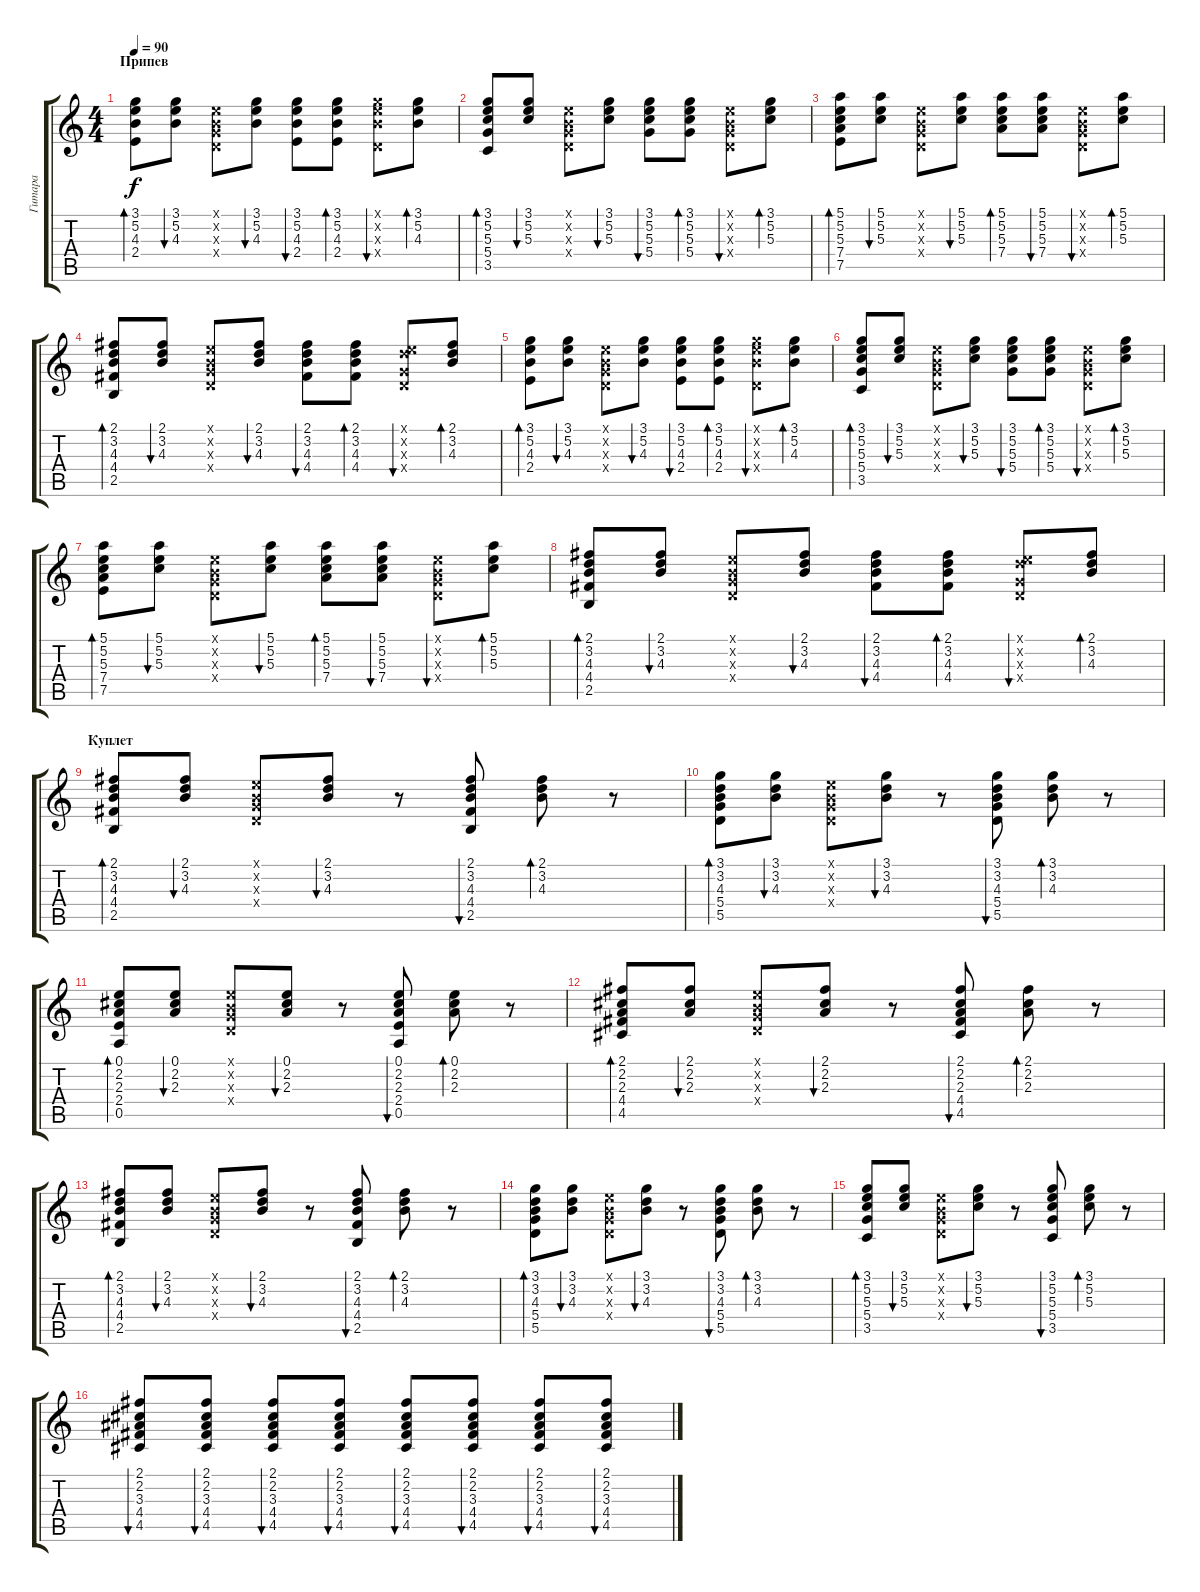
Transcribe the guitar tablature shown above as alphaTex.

\track ("Гитара" "Гитара") {instrument acousticguitarnylon}
\staff {score tabs}
\tuning (E4 B3 G3 D3 A2 E2) {hide}
\ts (4 4)
\section ("" "Припев")
\tempo 90
\clef g2
\ks c
(3.1 5.2 4.3 2.4).8{bd 60 dy f} (3.1 5.2 4.3).8{bu 60} (0.1{x} 0.2{x} 0.3{x} 0.4{x}).8 (3.1 5.2 4.3).8{bu 60} (3.1 5.2 4.3 2.4).8{bu 60} (3.1 5.2 4.3 2.4).8{bd 60} (3.1{x} 5.2{x} 4.3{x} 0.4{x}).8{bu 60} (3.1 5.2 4.3).8{bd 60} |
(3.1 5.2 5.3 5.4 3.5).8{bd 60} (3.1 5.2 5.3).8{bu 60} (0.1{x} 0.2{x} 0.3{x} 0.4{x}).8 (3.1 5.2 5.3).8{bu 60} (3.1 5.2 5.3 5.4).8{bu 60} (3.1 5.2 5.3 5.4).8{bd 60} (0.1{x} 0.2{x} 0.3{x} 0.4{x}).8{bu 60} (3.1 5.2 5.3).8{bd 60} |
(5.1 5.2 5.3 7.4 7.5).8{bd 60} (5.1 5.2 5.3).8{bu 60} (0.1{x} 0.2{x} 0.3{x} 0.4{x}).8 (5.1 5.2 5.3).8{bu 60} (5.1 5.2 5.3 7.4).8{bd 60} (5.1 5.2 5.3 7.4).8{bu 60} (0.1{x} 0.2{x} 0.3{x} 0.4{x}).8{bu 60} (5.1 5.2 5.3).8{bd 60} |
(2.1 3.2 4.3 4.4 2.5).8{bd 60} (2.1 3.2 4.3).8{bu 60} (0.1{x} 0.2{x} 0.3{x} 0.4{x}).8 (2.1 3.2 4.3).8{bu 60} (2.1 3.2 4.3 4.4).8{bu 60} (2.1 3.2 4.3 4.4).8{bd 60} (0.1{x} 3.2{x} 0.3{x} 0.4{x}).8{bu 60} (2.1 3.2 4.3).8{bd 60} |
(3.1 5.2 4.3 2.4).8{bd 60} (3.1 5.2 4.3).8{bu 60} (0.1{x} 0.2{x} 0.3{x} 0.4{x}).8 (3.1 5.2 4.3).8{bu 60} (3.1 5.2 4.3 2.4).8{bu 60} (3.1 5.2 4.3 2.4).8{bd 60} (3.1{x} 5.2{x} 4.3{x} 0.4{x}).8{bu 60} (3.1 5.2 4.3).8{bd 60} |
(3.1 5.2 5.3 5.4 3.5).8{bd 60} (3.1 5.2 5.3).8{bu 60} (0.1{x} 0.2{x} 0.3{x} 0.4{x}).8 (3.1 5.2 5.3).8{bu 60} (3.1 5.2 5.3 5.4).8{bu 60} (3.1 5.2 5.3 5.4).8{bd 60} (0.1{x} 0.2{x} 0.3{x} 0.4{x}).8{bu 60} (3.1 5.2 5.3).8{bd 60} |
(5.1 5.2 5.3 7.4 7.5).8{bd 60} (5.1 5.2 5.3).8{bu 60} (0.1{x} 0.2{x} 0.3{x} 0.4{x}).8 (5.1 5.2 5.3).8{bu 60} (5.1 5.2 5.3 7.4).8{bd 60} (5.1 5.2 5.3 7.4).8{bu 60} (0.1{x} 0.2{x} 0.3{x} 0.4{x}).8{bu 60} (5.1 5.2 5.3).8{bd 60} |
(2.1 3.2 4.3 4.4 2.5).8{bd 60} (2.1 3.2 4.3).8{bu 60} (0.1{x} 0.2{x} 0.3{x} 0.4{x}).8 (2.1 3.2 4.3).8{bu 60} (2.1 3.2 4.3 4.4).8{bu 60} (2.1 3.2 4.3 4.4).8{bd 60} (0.1{x} 3.2{x} 0.3{x} 0.4{x}).8{bu 60} (2.1 3.2 4.3).8{bd 60} |
\section ("" "Куплет")
(2.1 3.2 4.3 4.4 2.5).8{bd 60} (2.1 3.2 4.3).8{bu 60} (0.1{x} 0.2{x} 0.3{x} 0.4{x}).8 (2.1 3.2 4.3).8{bu 60} r.8 (2.1 3.2 4.3 4.4 2.5).8{bu 60} (2.1 3.2 4.3).8{bd 60} r.8 |
(3.1 3.2 4.3 5.4 5.5).8{bd 60} (3.1 3.2 4.3).8{bu 60} (0.1{x} 0.2{x} 0.3{x} 0.4{x}).8 (3.1 3.2 4.3).8{bu 60} r.8 (3.1 3.2 4.3 5.4 5.5).8{bu 60} (3.1 3.2 4.3).8{bd 60} r.8 |
(0.1 2.2 2.3 2.4 0.5).8{bd 60} (0.1 2.2 2.3).8{bu 60} (0.1{x} 0.2{x} 0.3{x} 0.4{x}).8 (0.1 2.2 2.3).8{bu 60} r.8 (0.1 2.2 2.3 2.4 0.5).8{bu 60} (0.1 2.2 2.3).8{bd 60} r.8 |
(2.1 2.2 2.3 4.4 4.5).8{bd 60} (2.1 2.2 2.3).8{bu 60} (0.1{x} 0.2{x} 0.3{x} 0.4{x}).8 (2.1 2.2 2.3).8{bu 60} r.8 (2.1 2.2 2.3 4.4 4.5).8{bu 60} (2.1 2.2 2.3).8{bd 60} r.8 |
(2.1 3.2 4.3 4.4 2.5).8{bd 60} (2.1 3.2 4.3).8{bu 60} (0.1{x} 0.2{x} 0.3{x} 0.4{x}).8 (2.1 3.2 4.3).8{bu 60} r.8 (2.1 3.2 4.3 4.4 2.5).8{bu 60} (2.1 3.2 4.3).8{bd 60} r.8 |
(3.1 3.2 4.3 5.4 5.5).8{bd 60} (3.1 3.2 4.3).8{bu 60} (0.1{x} 0.2{x} 0.3{x} 0.4{x}).8 (3.1 3.2 4.3).8{bu 60} r.8 (3.1 3.2 4.3 5.4 5.5).8{bu 60} (3.1 3.2 4.3).8{bd 60} r.8 |
(3.1 5.2 5.3 5.4 3.5).8{bd 60} (3.1 5.2 5.3).8{bu 60} (0.1{x} 0.2{x} 0.3{x} 0.4{x}).8 (3.1 5.2 5.3).8{bu 60} r.8 (3.1 5.2 5.3 5.4 3.5).8{bu 60} (3.1 5.2 5.3).8{bd 60} r.8 |
(2.1 2.2 3.3 4.4 4.5).8{bu 60} (2.1 2.2 3.3 4.4 4.5).8{bu 60} (2.1 2.2 3.3 4.4 4.5).8{bu 60} (2.1 2.2 3.3 4.4 4.5).8{bu 60} (2.1 2.2 3.3 4.4 4.5).8{bu 60} (2.1 2.2 3.3 4.4 4.5).8{bu 60} (2.1 2.2 3.3 4.4 4.5).8{bu 60} (2.1 2.2 3.3 4.4 4.5).8{bu 60}
